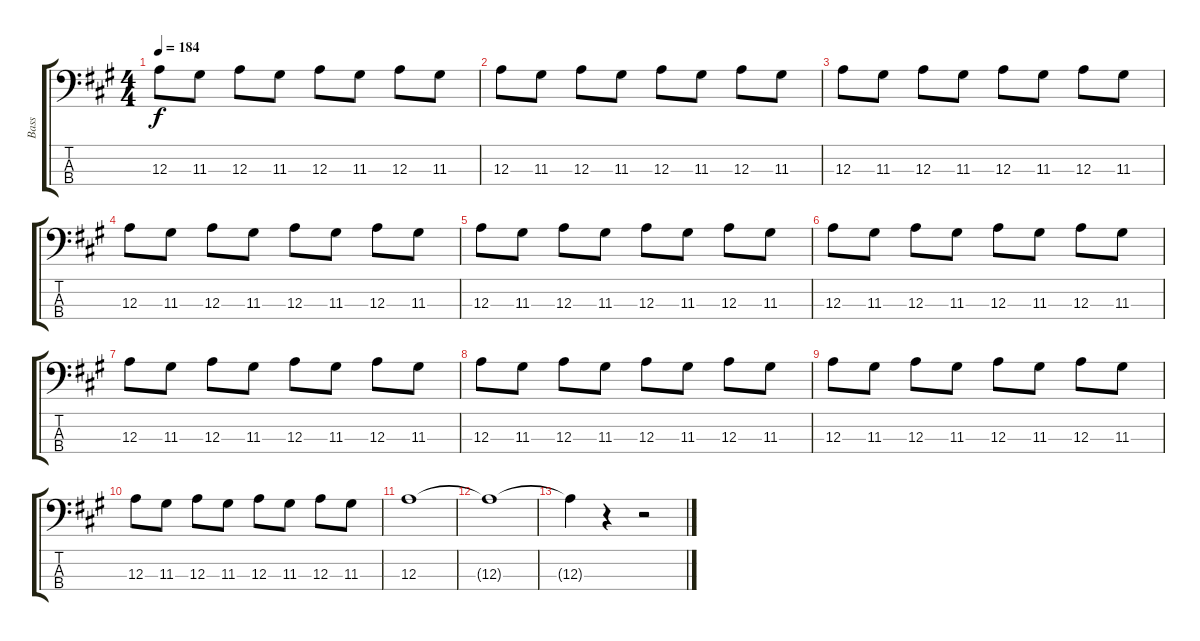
\track ("Bass" "Bass") {instrument electricbasspick}
\staff {score tabs}
\tuning (G2 D2 A1 E1) {hide}
\ts (4 4)
\tempo 184
\clef f4
\ks a
12.3.8{dy f} 11.3.8 12.3.8 11.3.8 12.3.8 11.3.8 12.3.8 11.3.8 |
12.3.8 11.3.8 12.3.8 11.3.8 12.3.8 11.3.8 12.3.8 11.3.8 |
12.3.8 11.3.8 12.3.8 11.3.8 12.3.8 11.3.8 12.3.8 11.3.8 |
12.3.8 11.3.8 12.3.8 11.3.8 12.3.8 11.3.8 12.3.8 11.3.8 |
12.3.8 11.3.8 12.3.8 11.3.8 12.3.8 11.3.8 12.3.8 11.3.8 |
12.3.8 11.3.8 12.3.8 11.3.8 12.3.8 11.3.8 12.3.8 11.3.8 |
12.3.8 11.3.8 12.3.8 11.3.8 12.3.8 11.3.8 12.3.8 11.3.8 |
12.3.8 11.3.8 12.3.8 11.3.8 12.3.8 11.3.8 12.3.8 11.3.8 |
12.3.8 11.3.8 12.3.8 11.3.8 12.3.8 11.3.8 12.3.8 11.3.8 |
12.3.8 11.3.8 12.3.8 11.3.8 12.3.8 11.3.8 12.3.8 11.3.8 |
12.3.1 |
12.3{t}.1 |
12.3{t}.4 r.4 r.2
